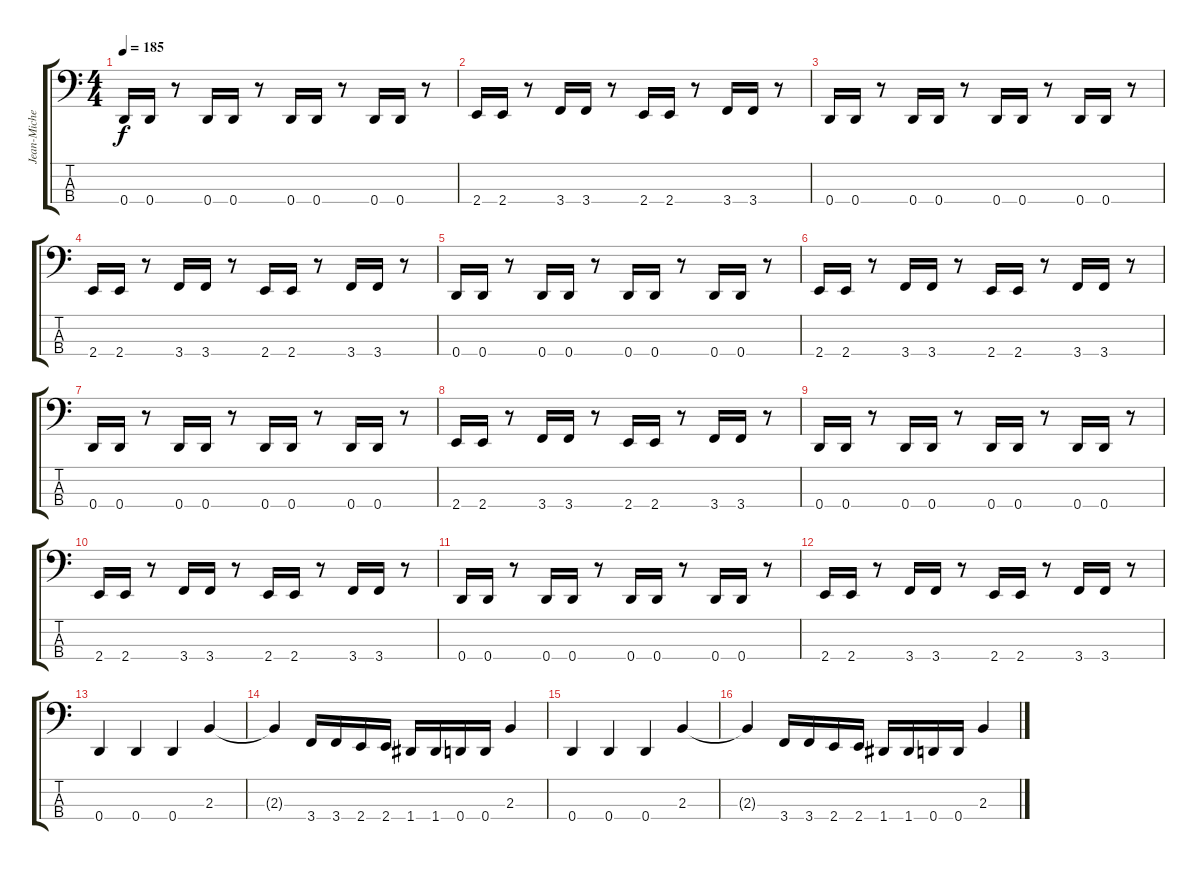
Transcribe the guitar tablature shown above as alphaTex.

\track ("Jean-Michel Labadie" "Jean-Miche") {instrument electricbasspick}
\staff {score tabs}
\tuning (G2 D2 A1 D1) {hide}
\ts (4 4)
\tempo 185
\clef f4
\ks c
0.4.16{dy f} 0.4.16 r.8 0.4.16 0.4.16 r.8 0.4.16 0.4.16 r.8 0.4.16 0.4.16 r.8 |
2.4.16 2.4.16 r.8 3.4.16 3.4.16 r.8 2.4.16 2.4.16 r.8 3.4.16 3.4.16 r.8 |
0.4.16 0.4.16 r.8 0.4.16 0.4.16 r.8 0.4.16 0.4.16 r.8 0.4.16 0.4.16 r.8 |
2.4.16 2.4.16 r.8 3.4.16 3.4.16 r.8 2.4.16 2.4.16 r.8 3.4.16 3.4.16 r.8 |
0.4.16 0.4.16 r.8 0.4.16 0.4.16 r.8 0.4.16 0.4.16 r.8 0.4.16 0.4.16 r.8 |
2.4.16 2.4.16 r.8 3.4.16 3.4.16 r.8 2.4.16 2.4.16 r.8 3.4.16 3.4.16 r.8 |
0.4.16 0.4.16 r.8 0.4.16 0.4.16 r.8 0.4.16 0.4.16 r.8 0.4.16 0.4.16 r.8 |
2.4.16 2.4.16 r.8 3.4.16 3.4.16 r.8 2.4.16 2.4.16 r.8 3.4.16 3.4.16 r.8 |
0.4.16 0.4.16 r.8 0.4.16 0.4.16 r.8 0.4.16 0.4.16 r.8 0.4.16 0.4.16 r.8 |
2.4.16 2.4.16 r.8 3.4.16 3.4.16 r.8 2.4.16 2.4.16 r.8 3.4.16 3.4.16 r.8 |
0.4.16 0.4.16 r.8 0.4.16 0.4.16 r.8 0.4.16 0.4.16 r.8 0.4.16 0.4.16 r.8 |
2.4.16 2.4.16 r.8 3.4.16 3.4.16 r.8 2.4.16 2.4.16 r.8 3.4.16 3.4.16 r.8 |
0.4.4 0.4.4 0.4.4 2.3.4 |
2.3{t}.4 3.4.16 3.4.16 2.4.16 2.4.16 1.4.16 1.4.16 0.4.16 0.4.16 2.3.4 |
0.4.4 0.4.4 0.4.4 2.3.4 |
2.3{t}.4 3.4.16 3.4.16 2.4.16 2.4.16 1.4.16 1.4.16 0.4.16 0.4.16 2.3.4
